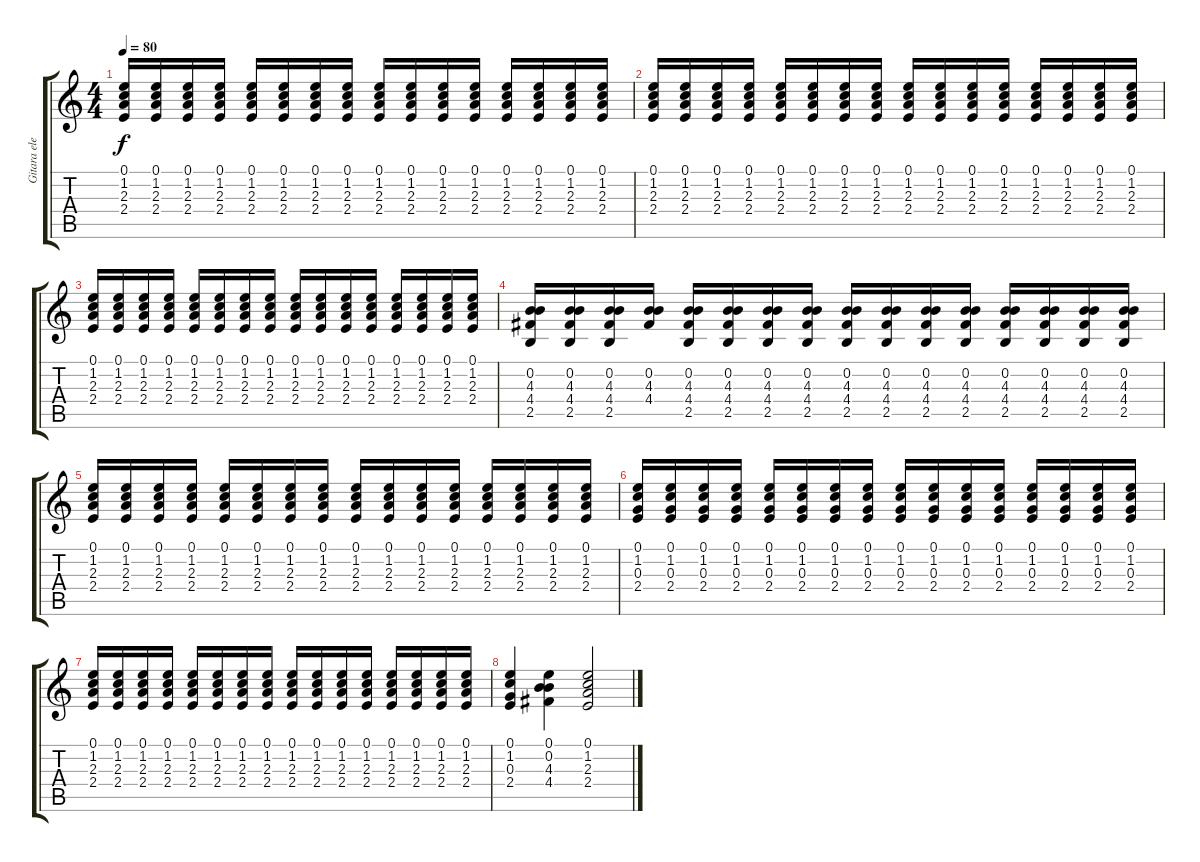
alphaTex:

\track ("Gitara elektryczna (II)" "Gitara ele") {instrument acousticguitarsteel}
\staff {score tabs}
\tuning (E4 B3 G3 D3 A2 E2) {hide}
\ts (4 4)
\tempo 80
\clef g2
\ks c
(0.1 1.2 2.3 2.4).16{dy f} (0.1 1.2 2.3 2.4).16 (0.1 1.2 2.3 2.4).16 (0.1 1.2 2.3 2.4).16 (0.1 1.2 2.3 2.4).16 (0.1 1.2 2.3 2.4).16 (0.1 1.2 2.3 2.4).16 (0.1 1.2 2.3 2.4).16 (0.1 1.2 2.3 2.4).16 (0.1 1.2 2.3 2.4).16 (0.1 1.2 2.3 2.4).16 (0.1 1.2 2.3 2.4).16 (0.1 1.2 2.3 2.4).16 (0.1 1.2 2.3 2.4).16 (0.1 1.2 2.3 2.4).16 (0.1 1.2 2.3 2.4).16 |
(0.1 1.2 2.3 2.4).16 (0.1 1.2 2.3 2.4).16 (0.1 1.2 2.3 2.4).16 (0.1 1.2 2.3 2.4).16 (0.1 1.2 2.3 2.4).16 (0.1 1.2 2.3 2.4).16 (0.1 1.2 2.3 2.4).16 (0.1 1.2 2.3 2.4).16 (0.1 1.2 2.3 2.4).16 (0.1 1.2 2.3 2.4).16 (0.1 1.2 2.3 2.4).16 (0.1 1.2 2.3 2.4).16 (0.1 1.2 2.3 2.4).16 (0.1 1.2 2.3 2.4).16 (0.1 1.2 2.3 2.4).16 (0.1 1.2 2.3 2.4).16 |
(0.1 1.2 2.3 2.4).16 (0.1 1.2 2.3 2.4).16 (0.1 1.2 2.3 2.4).16 (0.1 1.2 2.3 2.4).16 (0.1 1.2 2.3 2.4).16 (0.1 1.2 2.3 2.4).16 (0.1 1.2 2.3 2.4).16 (0.1 1.2 2.3 2.4).16 (0.1 1.2 2.3 2.4).16 (0.1 1.2 2.3 2.4).16 (0.1 1.2 2.3 2.4).16 (0.1 1.2 2.3 2.4).16 (0.1 1.2 2.3 2.4).16 (0.1 1.2 2.3 2.4).16 (0.1 1.2 2.3 2.4).16 (0.1 1.2 2.3 2.4).16 |
(0.2 4.3 4.4 2.5).16 (0.2 4.3 4.4 2.5).16 (0.2 4.3 4.4 2.5).16 (0.2 4.3 4.4).16 (0.2 4.3 4.4 2.5).16 (0.2 4.3 4.4 2.5).16 (0.2 4.3 4.4 2.5).16 (0.2 4.3 4.4 2.5).16 (0.2 4.3 4.4 2.5).16 (0.2 4.3 4.4 2.5).16 (0.2 4.3 4.4 2.5).16 (0.2 4.3 4.4 2.5).16 (0.2 4.3 4.4 2.5).16 (0.2 4.3 4.4 2.5).16 (0.2 4.3 4.4 2.5).16 (0.2 4.3 4.4 2.5).16 |
(0.1 1.2 2.3 2.4).16 (0.1 1.2 2.3 2.4).16 (0.1 1.2 2.3 2.4).16 (0.1 1.2 2.3 2.4).16 (0.1 1.2 2.3 2.4).16 (0.1 1.2 2.3 2.4).16 (0.1 1.2 2.3 2.4).16 (0.1 1.2 2.3 2.4).16 (0.1 1.2 2.3 2.4).16 (0.1 1.2 2.3 2.4).16 (0.1 1.2 2.3 2.4).16 (0.1 1.2 2.3 2.4).16 (0.1 1.2 2.3 2.4).16 (0.1 1.2 2.3 2.4).16 (0.1 1.2 2.3 2.4).16 (0.1 1.2 2.3 2.4).16 |
(0.1 1.2 0.3 2.4).16 (0.1 1.2 0.3 2.4).16 (0.1 1.2 0.3 2.4).16 (0.1 1.2 0.3 2.4).16 (0.1 1.2 0.3 2.4).16 (0.1 1.2 0.3 2.4).16 (0.1 1.2 0.3 2.4).16 (0.1 1.2 0.3 2.4).16 (0.1 1.2 0.3 2.4).16 (0.1 1.2 0.3 2.4).16 (0.1 1.2 0.3 2.4).16 (0.1 1.2 0.3 2.4).16 (0.1 1.2 0.3 2.4).16 (0.1 1.2 0.3 2.4).16 (0.1 1.2 0.3 2.4).16 (0.1 1.2 0.3 2.4).16 |
(0.1 1.2 2.3 2.4).16 (0.1 1.2 2.3 2.4).16 (0.1 1.2 2.3 2.4).16 (0.1 1.2 2.3 2.4).16 (0.1 1.2 2.3 2.4).16 (0.1 1.2 2.3 2.4).16 (0.1 1.2 2.3 2.4).16 (0.1 1.2 2.3 2.4).16 (0.1 1.2 2.3 2.4).16 (0.1 1.2 2.3 2.4).16 (0.1 1.2 2.3 2.4).16 (0.1 1.2 2.3 2.4).16 (0.1 1.2 2.3 2.4).16 (0.1 1.2 2.3 2.4).16 (0.1 1.2 2.3 2.4).16 (0.1 1.2 2.3 2.4).16 |
(0.1 1.2 0.3 2.4).4 (0.1 0.2 4.3 4.4).4 (0.1 1.2 2.3 2.4).2
